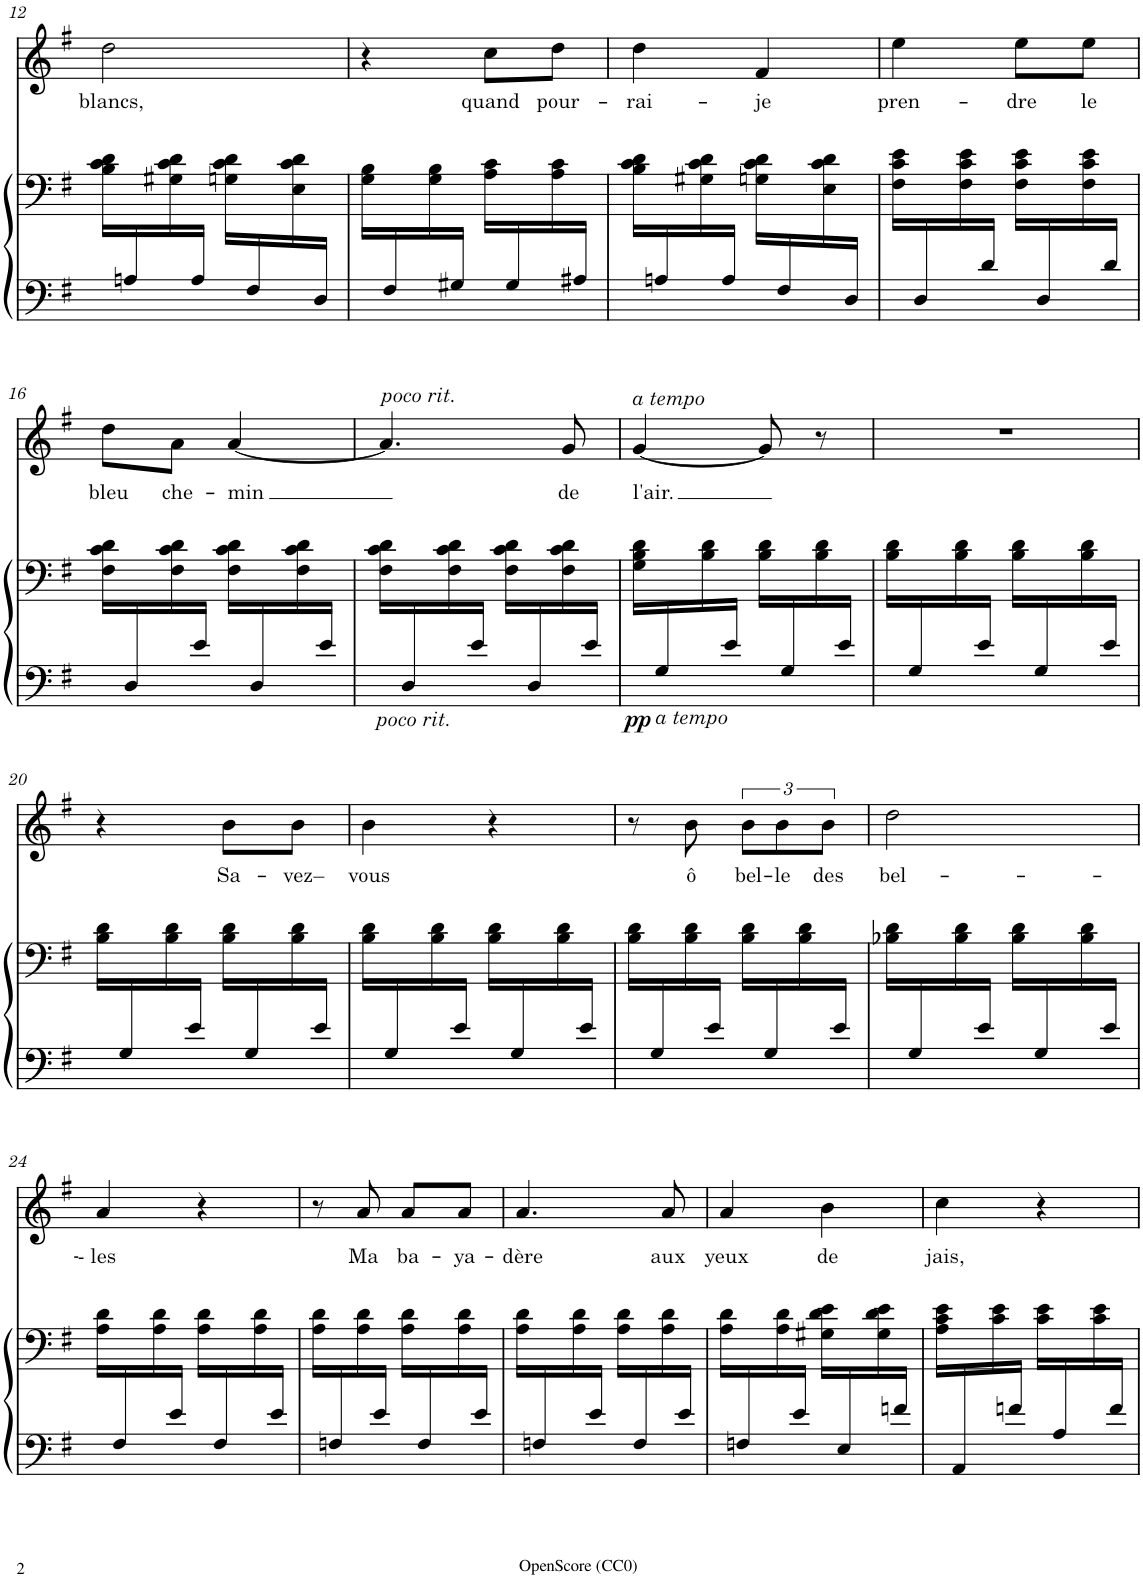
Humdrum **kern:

**kern	**kern	**dynam	**kern	**text
*part2	*part2	*part2	*part1	*part1
*staff3	*staff2	*staff2/3	*staff1	*staff1
*I"Piano	*	*	*I"Chant Voice	*
*I'Pno	*	*	*	*
!!LO:PB:g=z
*clefF4	*clefF4	*	*clefG2	*
*k[f#]	*k[f#]	*	*k[f#]	*
*M2/4	*M2/4	*	*M2/4	*
=12	=12	=12	=12	=12
*^	*	*	*	*
!	!	!	!	!	!LO:LY:b
16ryy	2ryy	16B\ 16c\ 16d\LL	.	2dd\	blancs,
16An/	.	16ryy	.	.	.
16ryy	.	16G#X\ 16c\ 16d\	.	.	.
16A/JJ	.	16ryy	.	.	.
16ryy	.	16Gn\ 16c\ 16d\LL	.	.	.
16F#/	.	16ryy	.	.	.
16ryy	.	16E\ 16c\ 16d\	.	.	.
16D/JJ	.	16ryy	.	.	.
=13	=13	=13	=13	=13	=13
16ryy	2ryy	16G\ 16B\LL	.	4r	.
16F#/	.	16ryy	.	.	.
16ryy	.	16G\ 16B\	.	.	.
16G#X/JJ	.	16ryy	.	.	.
!	!	!	!	!	!LO:LY:b
16ryy	.	16A\ 16c\LL	.	8cc\L	quand
16G#/	.	16ryy	.	.	.
!	!	!	!	!	!LO:LY:b
16ryy	.	16A\ 16c\	.	8dd\J	pour-
16A#X/JJ	.	16ryy	.	.	.
=14	=14	=14	=14	=14	=14
!	!	!	!	!	!LO:LY:b
16ryy	2ryy	16B\ 16c\ 16d\LL	.	4dd\	-rai-
16An/	.	16ryy	.	.	.
16ryy	.	16G#X\ 16c\ 16d\	.	.	.
16A/JJ	.	16ryy	.	.	.
!	!	!	!	!	!LO:LY:b
16ryy	.	16Gn\ 16c\ 16d\LL	.	4f#/	-je
16F#/	.	16ryy	.	.	.
16ryy	.	16E\ 16c\ 16d\	.	.	.
16D/JJ	.	16ryy	.	.	.
=15	=15	=15	=15	=15	=15
!	!	!	!	!	!LO:LY:b
16ryy	2ryy	16F#\ 16c\ 16e\LL	.	4ee\	pren-
16D/	.	16ryy	.	.	.
16ryy	.	16F#\ 16c\ 16e\	.	.	.
16d/JJ	.	16ryy	.	.	.
!	!	!	!	!	!LO:LY:b
16ryy	.	16F#\ 16c\ 16e\LL	.	8ee\L	-dre
16D/	.	16ryy	.	.	.
!	!	!	!	!	!LO:LY:b
16ryy	.	16F#\ 16c\ 16e\	.	8ee\J	le
16d/JJ	.	16ryy	.	.	.
!!LO:LB:g=z
=16	=16	=16	=16	=16	=16
!	!	!	!	!	!LO:LY:b
16ryy	2ryy	16F#\ 16c\ 16d\LL	.	8dd\L	bleu
16D/	.	16ryy	.	.	.
!	!	!	!	!	!LO:LY:b
16ryy	.	16F#\ 16c\ 16d\	.	8a\J	che-
16e/JJ	.	16ryy	.	.	.
!	!	!	!	!	!LO:LY:b
16ryy	.	16F#\ 16c\ 16d\LL	.	[4a/	-min
16D/	.	16ryy	.	.	.
16ryy	.	16F#\ 16c\ 16d\	.	.	.
16e/JJ	.	16ryy	.	.	.
=17	=17	=17	=17	=17	=17
!	!	!	!	!LO:TX:a:i:t=poco rit.	!
!LO:TX:b:i:t=poco rit.	!	!	!	!	!
16ryy	2ryy	16F#\ 16c\ 16d\LL	.	4.a/]	.
16D/	.	16ryy	.	.	.
16ryy	.	16F#\ 16c\ 16d\	.	.	.
16e/JJ	.	16ryy	.	.	.
16ryy	.	16F#\ 16c\ 16d\LL	.	.	.
16D/	.	16ryy	.	.	.
!	!	!	!	!	!LO:LY:b
16ryy	.	16F#\ 16c\ 16d\	.	8g/	de
16e/JJ	.	16ryy	.	.	.
=18	=18	=18	=18	=18	=18
!	!	!	!	!LO:TX:a:i:t=a tempo	!
!LO:TX:b:i:t=a tempo	!	!	!	!	!
!	!	!	!LO:DY:b=2	!	!LO:LY:b
16ryy	2ryy	16G\ 16B\ 16d\LL	pp	[4g/	l'air.
16G/	.	16ryy	.	.	.
16ryy	.	16B\ 16d\	.	.	.
16e/JJ	.	16ryy	.	.	.
16ryy	.	16B\ 16d\LL	.	8g/]	.
16G/	.	16ryy	.	.	.
16ryy	.	16B\ 16d\	.	8r	.
16e/JJ	.	16ryy	.	.	.
=19	=19	=19	=19	=19	=19
16ryy	2ryy	16B\ 16d\LL	.	2r	.
16G/	.	16ryy	.	.	.
16ryy	.	16B\ 16d\	.	.	.
16e/JJ	.	16ryy	.	.	.
16ryy	.	16B\ 16d\LL	.	.	.
16G/	.	16ryy	.	.	.
16ryy	.	16B\ 16d\	.	.	.
16e/JJ	.	16ryy	.	.	.
!!LO:LB:g=z
=20	=20	=20	=20	=20	=20
16ryy	2ryy	16B\ 16d\LL	.	4r	.
16G/	.	16ryy	.	.	.
16ryy	.	16B\ 16d\	.	.	.
16e/JJ	.	16ryy	.	.	.
!	!	!	!	!	!LO:LY:b
16ryy	.	16B\ 16d\LL	.	8b\L	Sa-
16G/	.	16ryy	.	.	.
!	!	!	!	!	!LO:LY:b
16ryy	.	16B\ 16d\	.	8b\J	-vez–
16e/JJ	.	16ryy	.	.	.
=21	=21	=21	=21	=21	=21
!	!	!	!	!	!LO:LY:b
16ryy	2ryy	16B\ 16d\LL	.	4b\	vous
16G/	.	16ryy	.	.	.
16ryy	.	16B\ 16d\	.	.	.
16e/JJ	.	16ryy	.	.	.
16ryy	.	16B\ 16d\LL	.	4r	.
16G/	.	16ryy	.	.	.
16ryy	.	16B\ 16d\	.	.	.
16e/JJ	.	16ryy	.	.	.
=22	=22	=22	=22	=22	=22
16ryy	2ryy	16B\ 16d\LL	.	8r	.
16G/	.	16ryy	.	.	.
!	!	!	!	!	!LO:LY:b
16ryy	.	16B\ 16d\	.	8b\	ô
16e/JJ	.	16ryy	.	.	.
!	!	!	!	!	!LO:LY:b
16ryy	.	16B\ 16d\LL	.	12b\L	bel-
16G/	.	16ryy	.	.	.
!	!	!	!	!	!LO:LY:b
.	.	.	.	12b\	-le
16ryy	.	16B\ 16d\	.	.	.
!	!	!	!	!	!LO:LY:b
.	.	.	.	12b\J	des
16e/JJ	.	16ryy	.	.	.
=23	=23	=23	=23	=23	=23
!	!	!	!	!	!LO:LY:b
16ryy	2ryy	16B-X\ 16d\LL	.	2dd\	bel-
16G/	.	16ryy	.	.	.
16ryy	.	16B-\ 16d\	.	.	.
16e/JJ	.	16ryy	.	.	.
16ryy	.	16B-\ 16d\LL	.	.	.
16G/	.	16ryy	.	.	.
16ryy	.	16B-\ 16d\	.	.	.
16e/JJ	.	16ryy	.	.	.
!!LO:LB:g=z
=24	=24	=24	=24	=24	=24
!	!	!	!	!	!LO:LY:b
16ryy	2ryy	16A\ 16d\LL	.	4a/	-- les
16F#/	.	16ryy	.	.	.
16ryy	.	16A\ 16d\	.	.	.
16e/JJ	.	16ryy	.	.	.
16ryy	.	16A\ 16d\LL	.	4r	.
16F#/	.	16ryy	.	.	.
16ryy	.	16A\ 16d\	.	.	.
16e/JJ	.	16ryy	.	.	.
=25	=25	=25	=25	=25	=25
16ryy	2ryy	16A\ 16d\LL	.	8r	.
16Fn/	.	16ryy	.	.	.
!	!	!	!	!	!LO:LY:b
16ryy	.	16A\ 16d\	.	8a/	Ma
16e/JJ	.	16ryy	.	.	.
!	!	!	!	!	!LO:LY:b
16ryy	.	16A\ 16d\LL	.	8a/L	ba-
16F/	.	16ryy	.	.	.
!	!	!	!	!	!LO:LY:b
16ryy	.	16A\ 16d\	.	8a/J	-ya-
16e/JJ	.	16ryy	.	.	.
=26	=26	=26	=26	=26	=26
!	!	!	!	!	!LO:LY:b
16ryy	2ryy	16A\ 16d\LL	.	4.a/	-dère
16Fn/	.	16ryy	.	.	.
16ryy	.	16A\ 16d\	.	.	.
16e/JJ	.	16ryy	.	.	.
16ryy	.	16A\ 16d\LL	.	.	.
16F/	.	16ryy	.	.	.
!	!	!	!	!	!LO:LY:b
16ryy	.	16A\ 16d\	.	8a/	aux
16e/JJ	.	16ryy	.	.	.
=27	=27	=27	=27	=27	=27
!	!	!	!	!	!LO:LY:b
16ryy	2ryy	16A\ 16d\LL	.	4a/	yeux
16Fn/	.	16ryy	.	.	.
16ryy	.	16A\ 16d\	.	.	.
16e/JJ	.	16ryy	.	.	.
!	!	!	!	!	!LO:LY:b
16ryy	.	16G#X\ 16d\ 16e\LL	.	4b\	de
16E/	.	16ryy	.	.	.
16ryy	.	16G#\ 16d\ 16e\	.	.	.
16fn/JJ	.	16ryy	.	.	.
=28	=28	=28	=28	=28	=28
!	!	!	!	!	!LO:LY:b
16ryy	2ryy	16A\ 16c\ 16e\LL	.	4cc\	jais,
16AA/	.	16ryy	.	.	.
16ryy	.	16c\ 16e\	.	.	.
16fn/JJ	.	16ryy	.	.	.
16ryy	.	16c\ 16e\LL	.	4r	.
16A/	.	16ryy	.	.	.
16ryy	.	16c\ 16e\	.	.	.
16f/JJ	.	16ryy	.	.	.
*v	*v	*	*	*	*
=	=	=	=	=
*-	*-	*-	*-	*-
